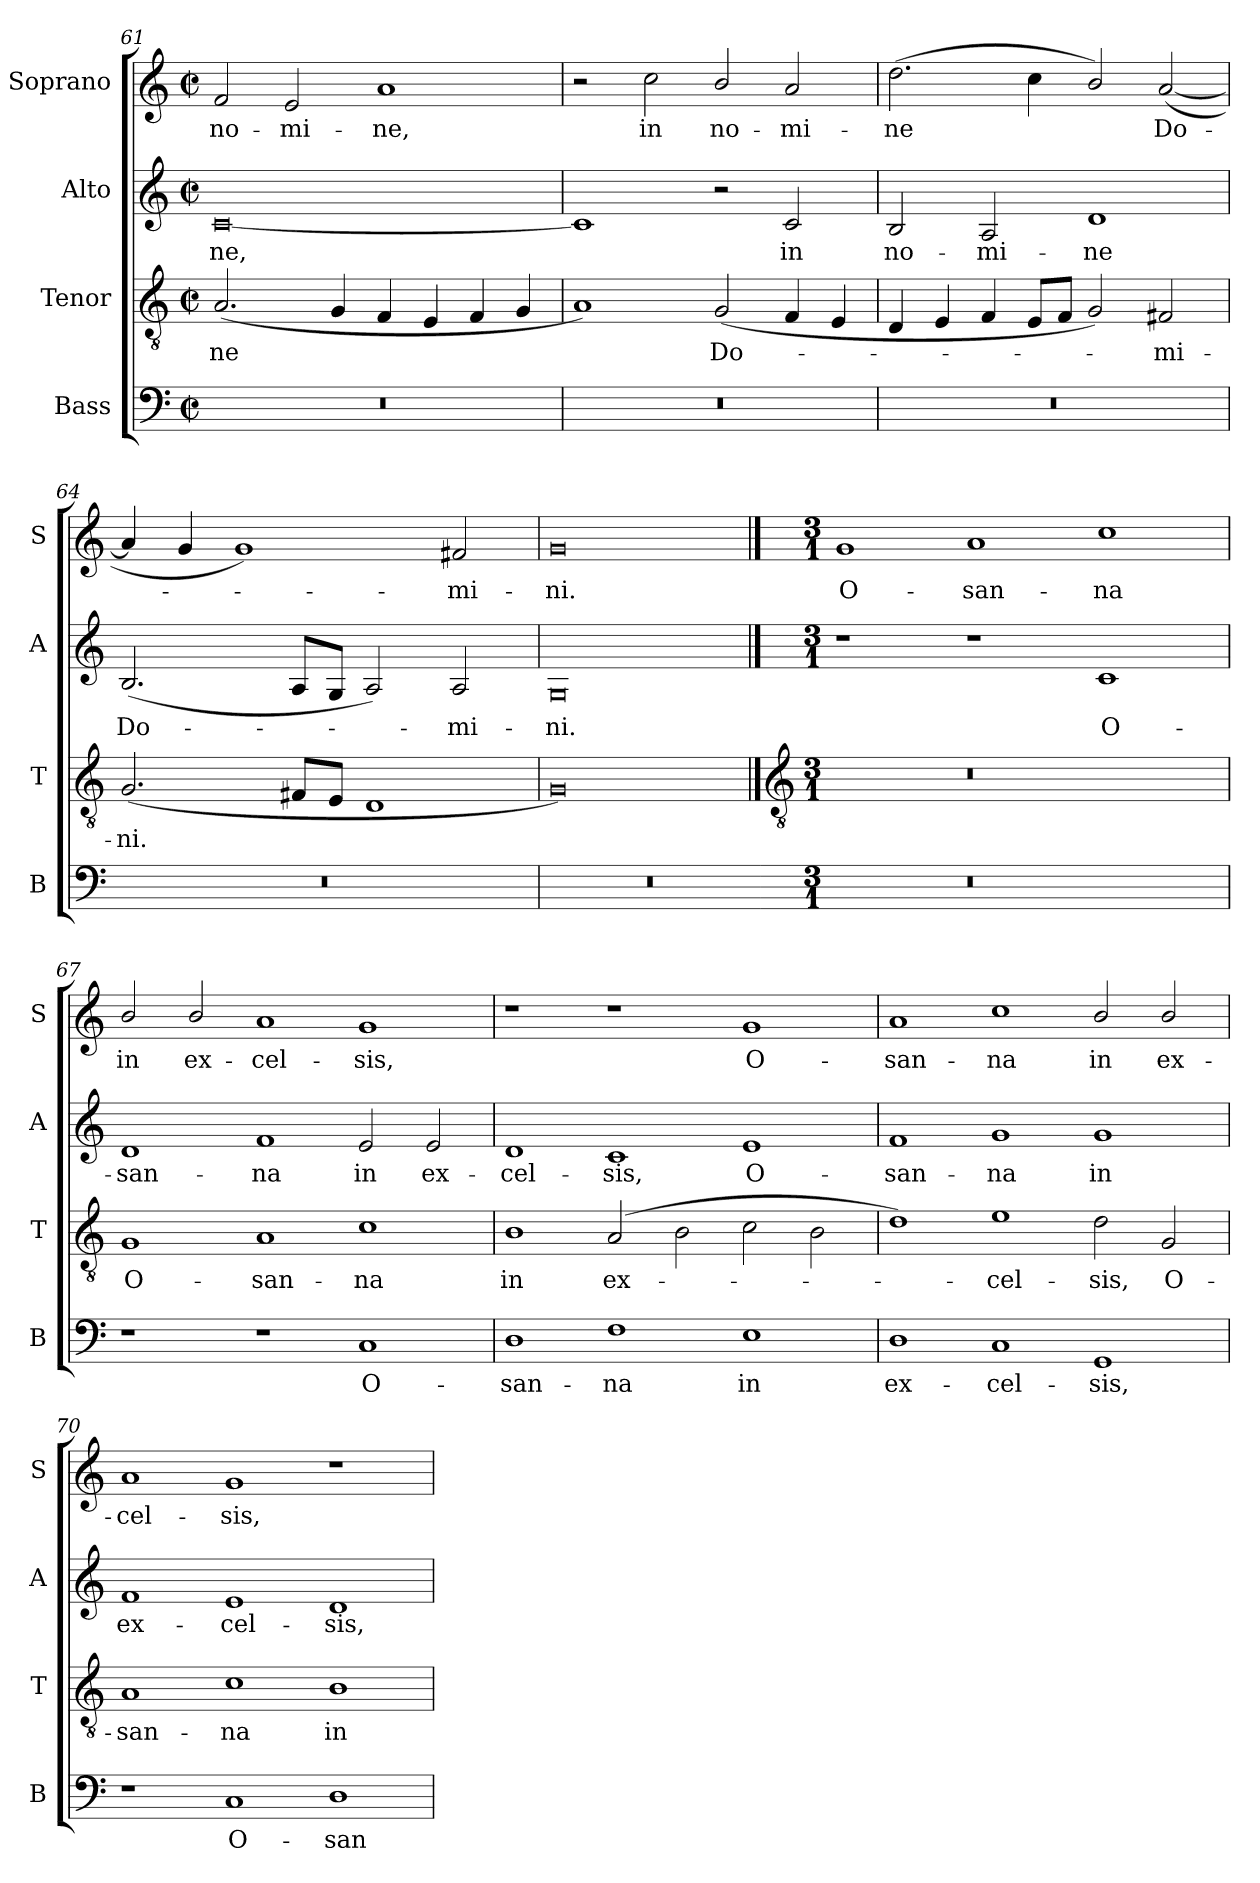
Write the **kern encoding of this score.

**kern	**text	**kern	**text	**kern	**text	**kern	**text
*part4	*part4	*part3	*part3	*part2	*part2	*part1	*part1
*staff4	*staff4	*staff3	*staff3	*staff2	*staff2	*staff1	*staff1
*I"Bass	*	*I"Tenor	*	*I"Alto	*	*I"Soprano	*
*I'B	*	*I'T	*	*I'A	*	*I'S	*
*clefF4	*	*clefGv2	*	*clefG2	*	*clefG2	*
*k[]	*	*k[]	*	*k[]	*	*k[]	*
*C:	*	*C:	*	*C:	*	*C:	*
*M4/2	*	*M4/2	*	*M4/2	*	*M4/2	*
*met(c|)	*	*met(c|)	*	*met(c|)	*	*met(c|)	*
=61	=61	=61	=61	=61	=61	=61	=61
!	!	!	!LO:LY:b	!	!LO:LY:b	!	!LO:LY:b
0r	.	(<2.A	-ne	[0c	-ne,	2f	no-
!	!	!	!	!	!	!	!LO:LY:b
.	.	.	.	.	.	2e	-mi-
.	.	4G	.	.	.	.	.
!	!	!	!	!	!	!	!LO:LY:b
.	.	4F	.	.	.	1a	-ne,
.	.	4E	.	.	.	.	.
.	.	4F	.	.	.	.	.
.	.	4G	.	.	.	.	.
=62	=62	=62	=62	=62	=62	=62	=62
0r	.	1A)	.	1c]	.	2r	.
!	!	!	!	!	!	!	!LO:LY:b
.	.	.	.	.	.	2cc	in
!	!	!	!LO:LY:b	!	!	!	!LO:LY:b
.	.	(<2G	Do-	2r	.	2b/	no-
!	!	!	!	!	!LO:LY:b	!	!LO:LY:b
.	.	4F	.	2c	in	2a	-mi-
.	.	4E	.	.	.	.	.
=63	=63	=63	=63	=63	=63	=63	=63
!	!	!	!	!	!LO:LY:b	!	!LO:LY:b
0r	.	4D	.	2B	no-	(>2.dd	-ne
.	.	4E	.	.	.	.	.
!	!	!	!	!	!LO:LY:b	!	!
.	.	4F	.	2A	-mi-	.	.
.	.	8EL	.	.	.	4cc	.
.	.	8FJ	.	.	.	.	.
!	!	!	!	!	!LO:LY:b	!	!
.	.	2G)	.	1d	-ne	2b/)	.
!	!	!	!LO:LY:b	!	!	!	!LO:LY:b
.	.	2F#X	mi-	.	.	(<[2a	Do-
=64	=64	=64	=64	=64	=64	=64	=64
!	!	!	!LO:LY:b	!	!LO:LY:b	!	!
0r	.	(<2.G	-ni.	(<2.B	Do-	4a]	.
.	.	.	.	.	.	4g	.
.	.	.	.	.	.	1g)	.
.	.	8F#XL	.	8AL	.	.	.
.	.	8EJ	.	8GJ	.	.	.
.	.	1D	.	2A)	.	.	.
!	!	!	!	!	!LO:LY:b	!	!LO:LY:b
.	.	.	.	2A	mi-	2f#	mi-
=65	=65	=65	=65	=65	=65	=65	=65
!	!	!	!	!	!LO:LY:b	!	!LO:LY:b
0r	.	0G)	.	0G	-ni.	0g	-ni.
!!LO:LB:g=z
=66	==66	==66	==66	==66	==66	==66	==66
*	*	*clefGv2	*	*	*	*	*
*k[]	*	*	*	*	*	*	*
*C:	*	*	*	*	*	*	*
*M3/1	*	*M3/1	*	*M3/1	*	*M3/1	*
!	!	!	!	!	!	!	!LO:LY:b
1ryy	.	1ryy	.	1r	.	1g	O-
!	!	!	!	!	!	!	!LO:LY:b
0r	.	0r	.	1r	.	1a	-san-
!	!	!	!	!	!LO:LY:b	!	!LO:LY:b
.	.	.	.	1c	O-	1cc	-na
=67	=67	=67	=67	=67	=67	=67	=67
!	!	!	!LO:LY:b	!	!LO:LY:b	!	!LO:LY:b
1r	.	1G	O-	1d	-san-	2b/	in
!	!	!	!	!	!	!	!LO:LY:b
.	.	.	.	.	.	2b/	ex-
!	!	!	!LO:LY:b	!	!LO:LY:b	!	!LO:LY:b
1r	.	1A	-san-	1f	-na	1a	-cel-
!	!LO:LY:b	!	!LO:LY:b	!	!LO:LY:b	!	!LO:LY:b
1C	O-	1c	-na	2e	in	1g	-sis,
!	!	!	!	!	!LO:LY:b	!	!
.	.	.	.	2e	ex-	.	.
=68	=68	=68	=68	=68	=68	=68	=68
!	!LO:LY:b	!	!LO:LY:b	!	!LO:LY:b	!	!
1D	-san-	1B	in	1d	-cel-	1r	.
!	!LO:LY:b	!	!LO:LY:b	!	!LO:LY:b	!	!
1F	-na	(>2A	ex-	1c	-sis,	1r	.
.	.	2B	.	.	.	.	.
!	!LO:LY:b	!	!	!	!LO:LY:b	!	!LO:LY:b
1E	in	2c	.	1e	O-	1g	O-
.	.	2B	.	.	.	.	.
=69	=69	=69	=69	=69	=69	=69	=69
!	!LO:LY:b	!	!	!	!LO:LY:b	!	!LO:LY:b
1D	ex-	1d)	.	1f	-san-	1a	-san-
!	!LO:LY:b	!	!LO:LY:b	!	!LO:LY:b	!	!LO:LY:b
1C	-cel-	1e	cel-	1g	-na	1cc	-na
!	!LO:LY:b	!	!LO:LY:b	!	!LO:LY:b	!	!LO:LY:b
1GG	-sis,	2d	-sis,	1g	in	2b/	in
!	!	!	!LO:LY:b	!	!	!	!LO:LY:b
.	.	2G	O-	.	.	2b/	ex-
=70	=70	=70	=70	=70	=70	=70	=70
!	!	!	!LO:LY:b	!	!LO:LY:b	!	!LO:LY:b
1r	.	1A	-san-	1f	ex-	1a	-cel-
!	!LO:LY:b	!	!LO:LY:b	!	!LO:LY:b	!	!LO:LY:b
1C	O-	1c	-na	1e	-cel-	1g	-sis,
!	!LO:LY:b	!	!LO:LY:b	!	!LO:LY:b	!	!
1D	-san-	1B	in	1d	-sis,	1r	.
=	=	=	=	=	=	=	=
*-	*-	*-	*-	*-	*-	*-	*-
